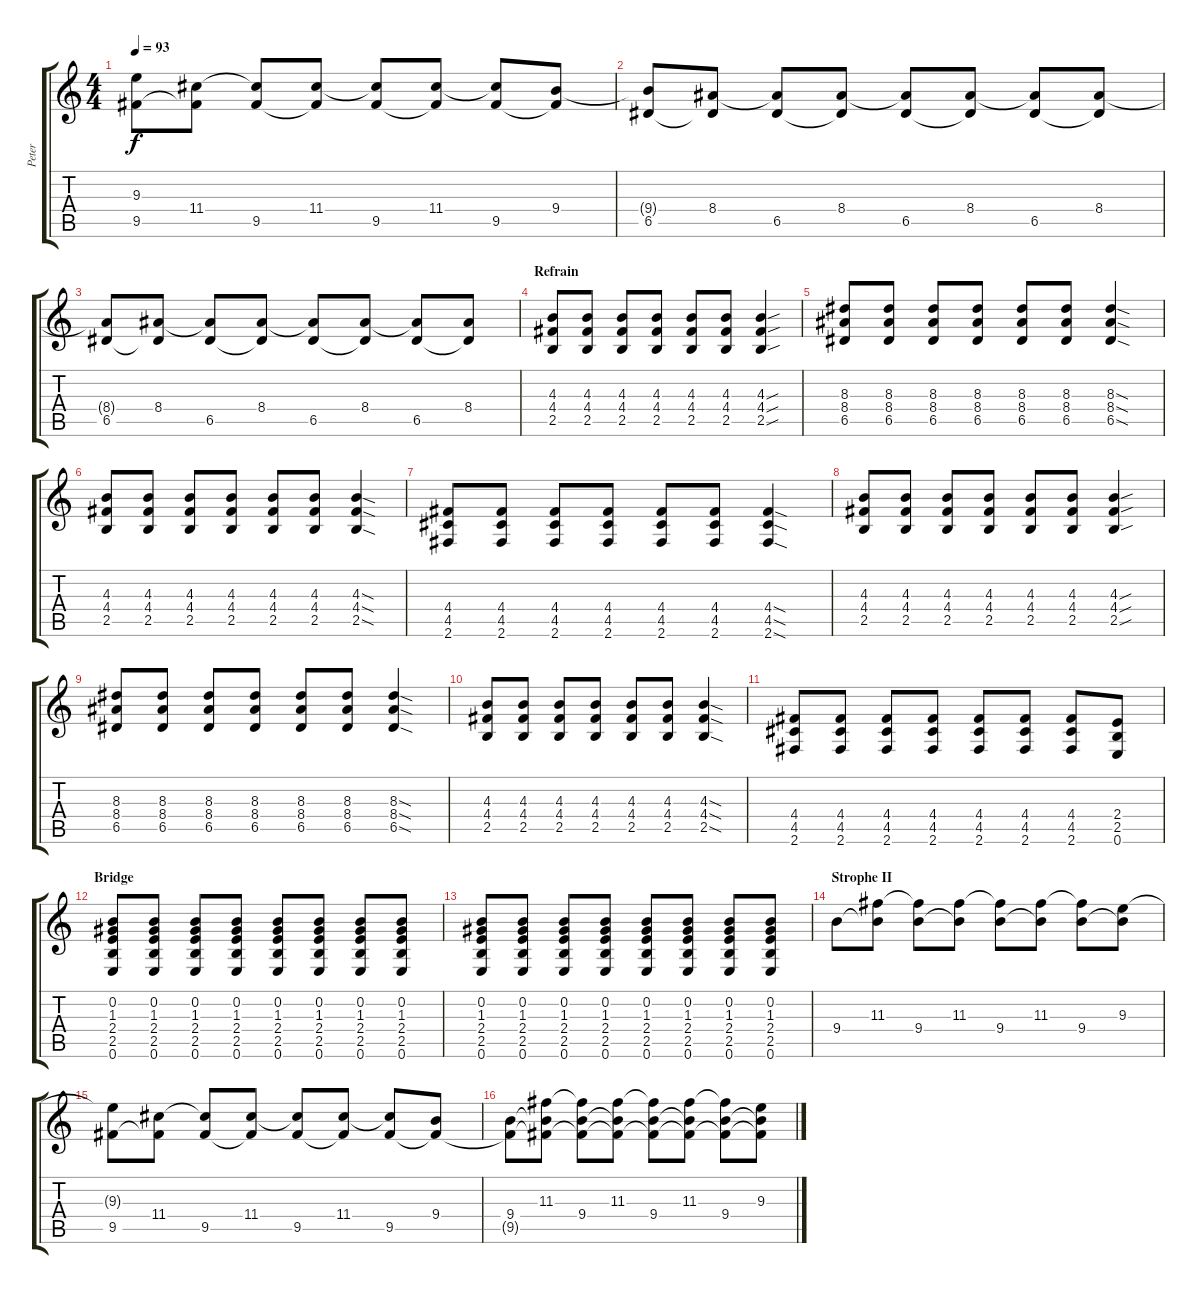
\track ("Peter" "Peter") {instrument acousticguitarnylon}
\staff {score tabs}
\tuning (E4 B3 G3 D3 A2 E2) {hide}
\ts (4 4)
\tempo 93
\clef g2
\ks c
(9.3{t} 9.5).8{dy f} (11.4 9.5{t}).8 (11.4{t} 9.5).8 (11.4 9.5{t}).8 (11.4{t} 9.5).8 (11.4 9.5{t}).8 (11.4{t} 9.5).8 (9.4 9.5{t}).8 |
(9.4{t} 6.5).8 (8.4 6.5{t}).8 (8.4{t} 6.5).8 (8.4 6.5{t}).8 (8.4{t} 6.5).8 (8.4 6.5{t}).8 (8.4{t} 6.5).8 (8.4 6.5{t}).8 |
(8.4{t} 6.5).8 (8.4 6.5{t}).8 (8.4{t} 6.5).8 (8.4 6.5{t}).8 (8.4{t} 6.5).8 (8.4 6.5{t}).8 (8.4{t} 6.5).8 (8.4 6.5{t}).8 |
\section ("" "Refrain")
(4.3 4.4 2.5).8{instrument overdrivenguitar} (4.3 4.4 2.5).8 (4.3 4.4 2.5).8 (4.3 4.4 2.5).8 (4.3 4.4 2.5).8 (4.3 4.4 2.5).8 (4.3{sou} 4.4{sou} 2.5{sou}).4 |
(8.3 8.4 6.5).8 (8.3 8.4 6.5).8 (8.3 8.4 6.5).8 (8.3 8.4 6.5).8 (8.3 8.4 6.5).8 (8.3 8.4 6.5).8 (8.3{sod} 8.4{sod} 6.5{sod}).4 |
(4.3 4.4 2.5).8 (4.3 4.4 2.5).8 (4.3 4.4 2.5).8 (4.3 4.4 2.5).8 (4.3 4.4 2.5).8 (4.3 4.4 2.5).8 (4.3{sod} 4.4{sod} 2.5{sod}).4 |
(4.4 4.5 2.6).8 (4.4 4.5 2.6).8 (4.4 4.5 2.6).8 (4.4 4.5 2.6).8 (4.4 4.5 2.6).8 (4.4 4.5 2.6).8 (4.4{sod} 4.5{sod} 2.6{sod}).4 |
(4.3 4.4 2.5).8{instrument overdrivenguitar} (4.3 4.4 2.5).8 (4.3 4.4 2.5).8 (4.3 4.4 2.5).8 (4.3 4.4 2.5).8 (4.3 4.4 2.5).8 (4.3{sou} 4.4{sou} 2.5{sou}).4 |
(8.3 8.4 6.5).8 (8.3 8.4 6.5).8 (8.3 8.4 6.5).8 (8.3 8.4 6.5).8 (8.3 8.4 6.5).8 (8.3 8.4 6.5).8 (8.3{sod} 8.4{sod} 6.5{sod}).4 |
(4.3 4.4 2.5).8 (4.3 4.4 2.5).8 (4.3 4.4 2.5).8 (4.3 4.4 2.5).8 (4.3 4.4 2.5).8 (4.3 4.4 2.5).8 (4.3{sod} 4.4{sod} 2.5{sod}).4 |
(4.4 4.5 2.6).8 (4.4 4.5 2.6).8 (4.4 4.5 2.6).8 (4.4 4.5 2.6).8 (4.4 4.5 2.6).8 (4.4 4.5 2.6).8 (4.4 4.5 2.6).8 (2.4 2.5 0.6).8 |
\section ("" "Bridge")
(0.2 1.3 2.4 2.5 0.6).8{instrument overdrivenguitar} (0.2 1.3 2.4 2.5 0.6).8 (0.2 1.3 2.4 2.5 0.6).8 (0.2 1.3 2.4 2.5 0.6).8 (0.2 1.3 2.4 2.5 0.6).8 (0.2 1.3 2.4 2.5 0.6).8 (0.2 1.3 2.4 2.5 0.6).8 (0.2 1.3 2.4 2.5 0.6).8 |
(0.2 1.3 2.4 2.5 0.6).8{instrument overdrivenguitar} (0.2 1.3 2.4 2.5 0.6).8 (0.2 1.3 2.4 2.5 0.6).8 (0.2 1.3 2.4 2.5 0.6).8 (0.2 1.3 2.4 2.5 0.6).8 (0.2 1.3 2.4 2.5 0.6).8 (0.2 1.3 2.4 2.5 0.6).8 (0.2 1.3 2.4 2.5 0.6).8 |
\section ("" "Strophe II")
9.4.8{volume 14 instrument acousticguitarnylon} (11.3 9.4{t}).8 (11.3{t} 9.4).8 (11.3 9.4{t}).8 (11.3{t} 9.4).8 (11.3 9.4{t}).8 (11.3{t} 9.4).8 (9.3 9.4{t}).8 |
(9.3{t} 9.5).8 (11.4 9.5{t}).8 (11.4{t} 9.5).8 (11.4 9.5{t}).8 (11.4{t} 9.5).8 (11.4 9.5{t}).8 (11.4{t} 9.5).8 (9.4 9.5{t}).8 |
(9.4 9.5{t}).8 (11.3 9.4{t} 9.5{t}).8 (11.3{t} 9.4 9.5{t}).8 (11.3 9.4{t} 9.5{t}).8 (11.3{t} 9.4 9.5{t}).8 (11.3 9.4{t} 9.5{t}).8 (11.3{t} 9.4 9.5{t}).8 (9.3 9.4{t} 9.5{t}).8
